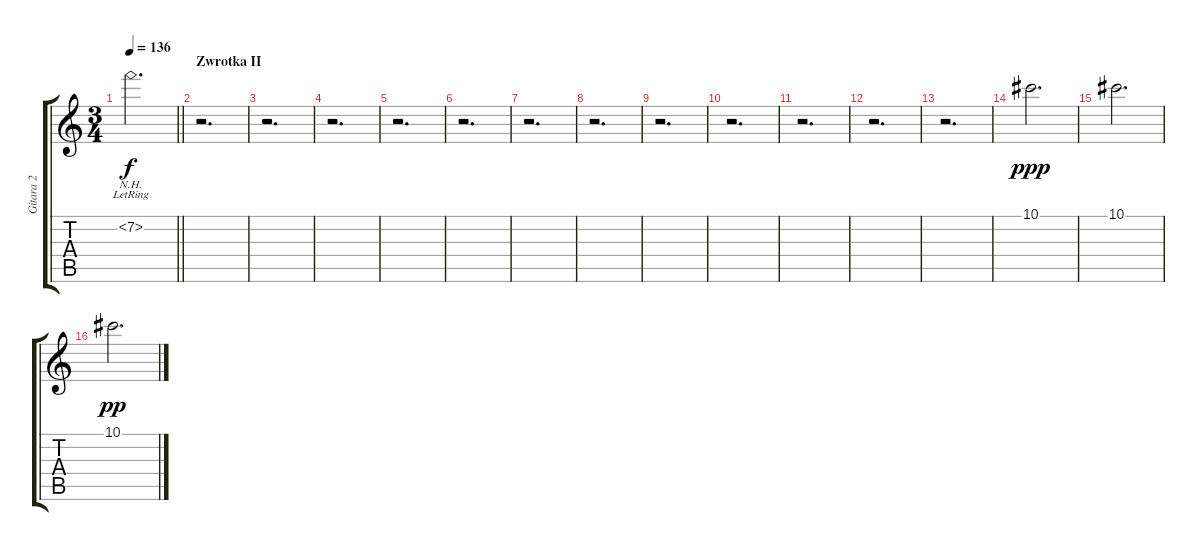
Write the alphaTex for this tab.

\track ("Gitara 2" "Gitara 2") {instrument distortionguitar}
\staff {score tabs}
\tuning (Eb4 Bb3 Gb3 Db3 Ab2 Db2) {hide}
\ts (3 4)
\tempo 136
\clef g2
\barLineRight lightlight
\ks c
7.2{nh lr}.2{d dy f} |
\section ("" "Zwrotka II")
r.2{d balance 4} |
r.2{d} |
r.2{d} |
r.2{d} |
r.2{d} |
r.2{d} |
r.2{d} |
r.2{d} |
r.2{d} |
r.2{d} |
r.2{d} |
r.2{d balance 4 instrument distortionguitar} |
10.1.2{d dy ppp} |
10.1.2{d} |
10.1.2{d dy pp}
